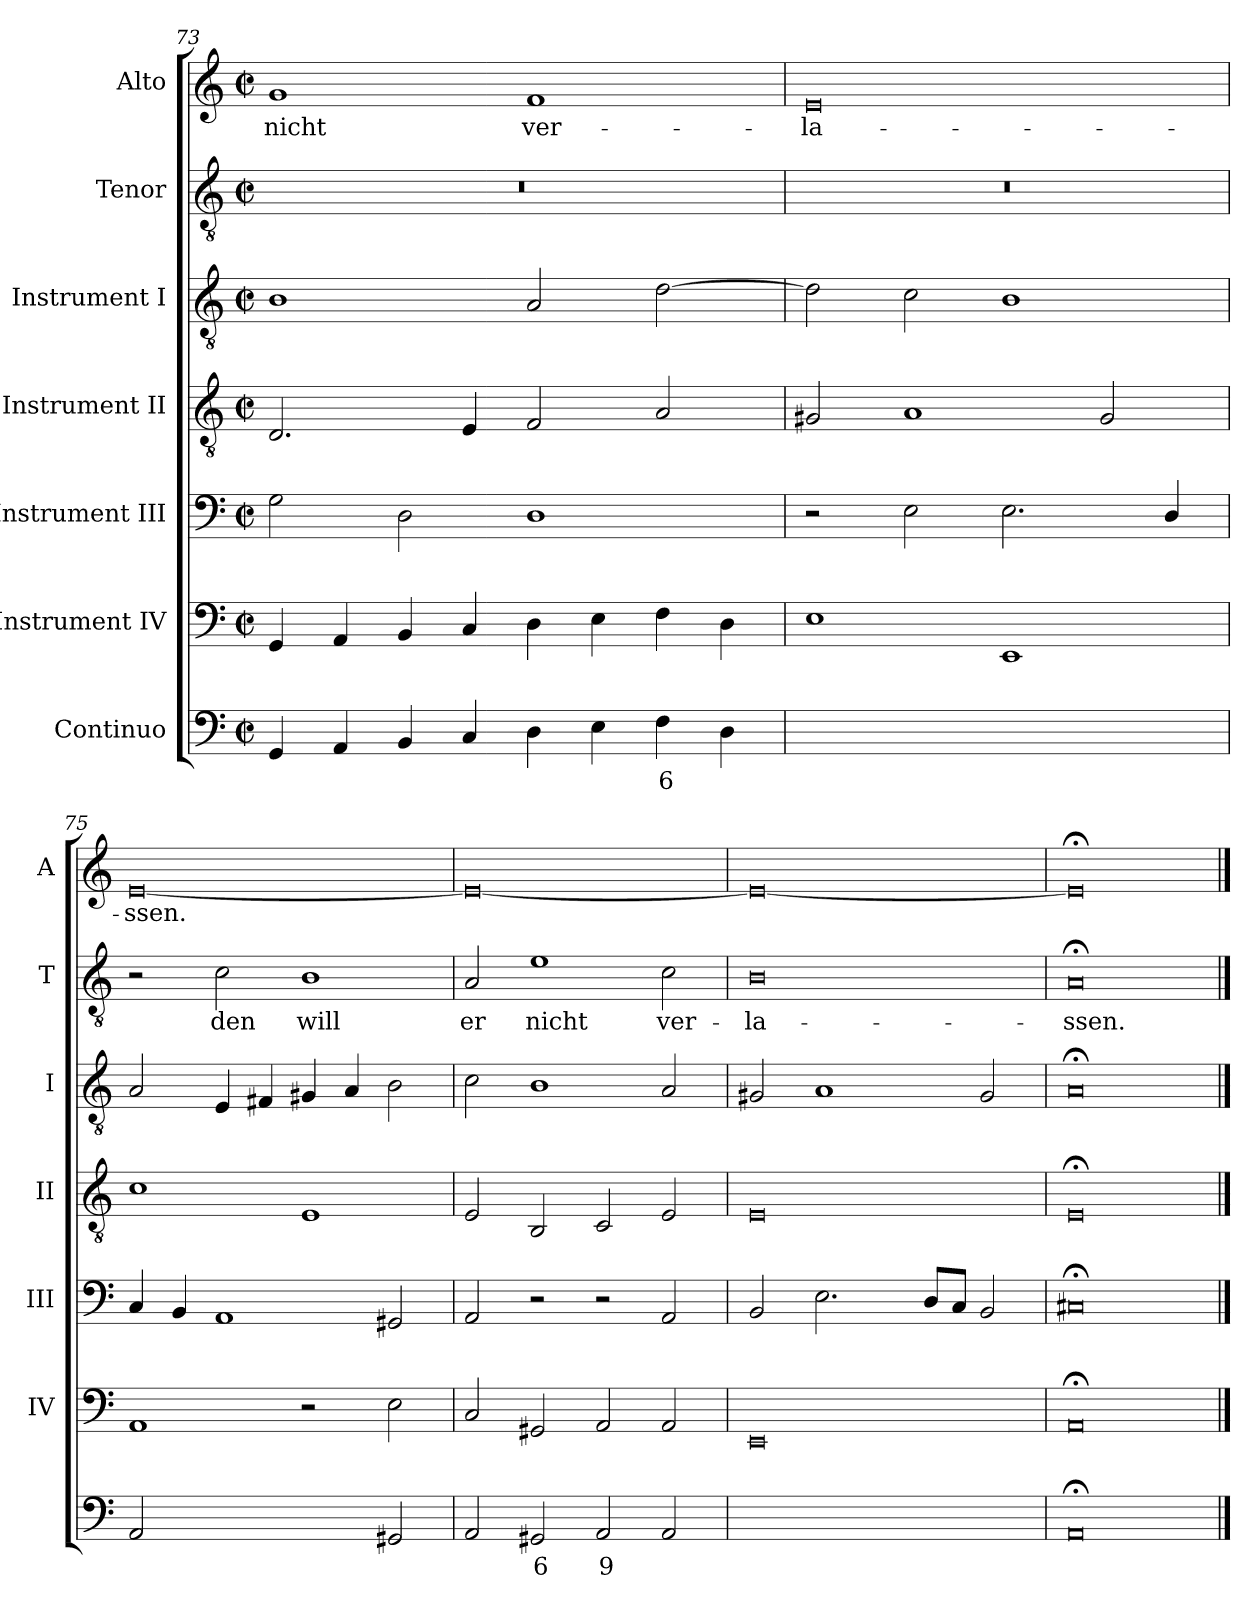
**kern	**text	**kern	**kern	**kern	**kern	**kern	**text	**kern	**text
*part7	*part7	*part6	*part5	*part4	*part3	*part2	*part2	*part1	*part1
*staff7	*staff7	*staff6	*staff5	*staff4	*staff3	*staff2	*staff2	*staff1	*staff1
*I"Continuo	*	*I"Instrument IV	*I"Instrument III	*I"Instrument II	*I"Instrument I	*I"Tenor	*	*I"Alto	*
*	*	*I'IV	*I'III	*I'II	*I'I	*I'T	*	*I'A	*
*clefF4	*	*clefF4	*clefF4	*clefGv2	*clefGv2	*clefGv2	*	*clefG2	*
*k[]	*	*k[]	*k[]	*k[]	*k[]	*k[]	*	*k[]	*
*C:	*	*C:	*C:	*C:	*C:	*C:	*	*C:	*
*M4/2	*	*M4/2	*M4/2	*M4/2	*M4/2	*M4/2	*	*M4/2	*
*met(c|)	*	*met(c|)	*met(c|)	*met(c|)	*met(c|)	*met(c|)	*	*met(c|)	*
=73	=73	=73	=73	=73	=73	=73	=73	=73	=73
!	!	!	!	!	!	!	!	!	!LO:LY:b
4GG	.	4GG	2G	2.D	1B	0r	.	1g	nicht
4AA	.	4AA	.	.	.	.	.	.	.
4BB	.	4BB	2D	.	.	.	.	.	.
4C	.	4C	.	4E	.	.	.	.	.
!	!	!	!	!	!	!	!	!	!LO:LY:b
4D	.	4D	1D	2F	2A	.	.	1f	ver-
4E	.	4E	.	.	.	.	.	.	.
!	!LO:LY:b	!	!	!	!	!	!	!	!
4F	6	4F	.	2A	[2d	.	.	.	.
4D	.	4D	.	.	.	.	.	.	.
=74	=74	=74	=74	=74	=74	=74	=74	=74	=74
!	!	!	!	!	!	!	!	!	!LO:LY:b
[2Eyy	.	1E	2r	2G#X	2d]	0r	.	0e	-la-
!	!LO:LY:b	!	!	!	!	!	!	!	!
2Eyy]	4	.	2E	1A	2c	.	.	.	.
!	!LO:LY:b	!	!	!	!	!	!	!	!
[2EEyy	4	1EE	2.E	.	1B	.	.	.	.
2EEyy]	.	.	.	2G#	.	.	.	.	.
.	.	.	4D/	.	.	.	.	.	.
=75	=75	=75	=75	=75	=75	=75	=75	=75	=75
!	!	!	!	!	!	!	!	!	!LO:LY:b
2AA	.	1AA	4C	1c	2A	2r	.	[0e	-ssen.
.	.	.	4BB	.	.	.	.	.	.
!	!	!	!	!	!	!	!LO:LY:b	!	!
[2AAyy	.	.	1AA	.	4E	2c	den	.	.
.	.	.	.	.	4F#X	.	.	.	.
!	!LO:LY:b	!	!	!	!	!	!LO:LY:b	!	!
2AAyy]	2	2r	.	1E	4G#X	1B	will	.	.
.	.	.	.	.	4A	.	.	.	.
2GG#X	.	2E	2GG#X	.	2B	.	.	.	.
=76	=76	=76	=76	=76	=76	=76	=76	=76	=76
!	!	!	!	!	!	!	!LO:LY:b	!	!
2AA	.	2C	2AA	2E	2c	2A	er	0e_	.
!	!LO:LY:b	!	!	!	!	!	!LO:LY:b	!	!
2GG#X	6	2GG#X	2r	2BB	1B	1e	nicht	.	.
!	!LO:LY:b	!	!	!	!	!	!	!	!
2AA	9	2AA	2r	2C	.	.	.	.	.
!	!	!	!	!	!	!	!LO:LY:b	!	!
2AA	.	2AA	2AA	2E	2A	2c	ver-	.	.
=77	=77	=77	=77	=77	=77	=77	=77	=77	=77
!	!	!	!	!	!	!	!LO:LY:b	!	!
[2EEyy	.	0EE	2BB	0E	2G#X	0B	-la-	0e_	.
!	!LO:LY:b	!	!	!	!	!	!	!	!
2EEyy_	4	.	2.E	.	1A	.	.	.	.
!	!LO:LY:b	!	!	!	!	!	!	!	!
2EEyy_	4	.	.	.	.	.	.	.	.
.	.	.	8DL	.	.	.	.	.	.
.	.	.	8CJ	.	.	.	.	.	.
2EEyy]	.	.	2BB	.	2G#	.	.	.	.
=78	=78	=78	=78	=78	=78	=78	=78	=78	=78
!	!	!	!	!	!	!	!LO:LY:b	!	!
0AA;<	.	0AA;<	0C#X;<	0E;<	0A;<	0A;<	-ssen.	0e;<]	.
==	==	==	==	==	==	==	==	==	==
*-	*-	*-	*-	*-	*-	*-	*-	*-	*-
